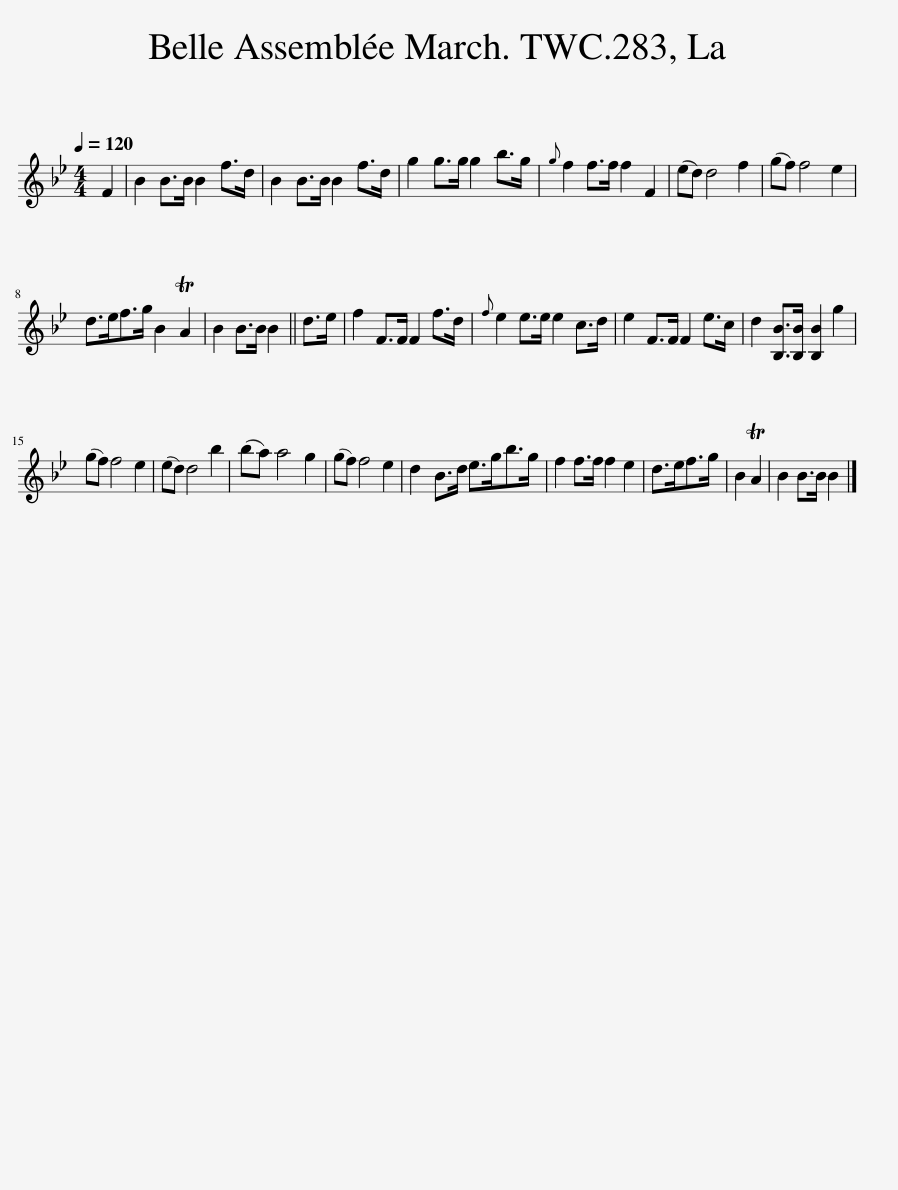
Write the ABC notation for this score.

X:1
L:1/8
Q:1/4=120
M:4/4
I:linebreak $
K:Bb
V:1 treble
V:1
 F2 | B2 B>B B2 f>d | B2 B>B B2 f>d | g2 g>g g2 b>g |{g} f2 f>f f2 F2 | %5
 (ed) d4 f2 | (gf) f4 e2 |$ d>ef>g B2 TA2 | B2 B>B B2 || d>e | %10
 f2 F>F F2 f>d |{f} e2 e>e e2 c>d | e2 F>F F2 e>c | d2 [B,B]>[B,B] [B,B]2 g2 |$ (gf) f4 e2 | %15
 (ed) d4 b2 | (ba) a4 g2 | (gf) f4 e2 | d2 B>d e>gb>g | f2 f>f f2 e2 | %20
 d>ef>g | B2 TA2 | B2 B>B B2 |] %23
